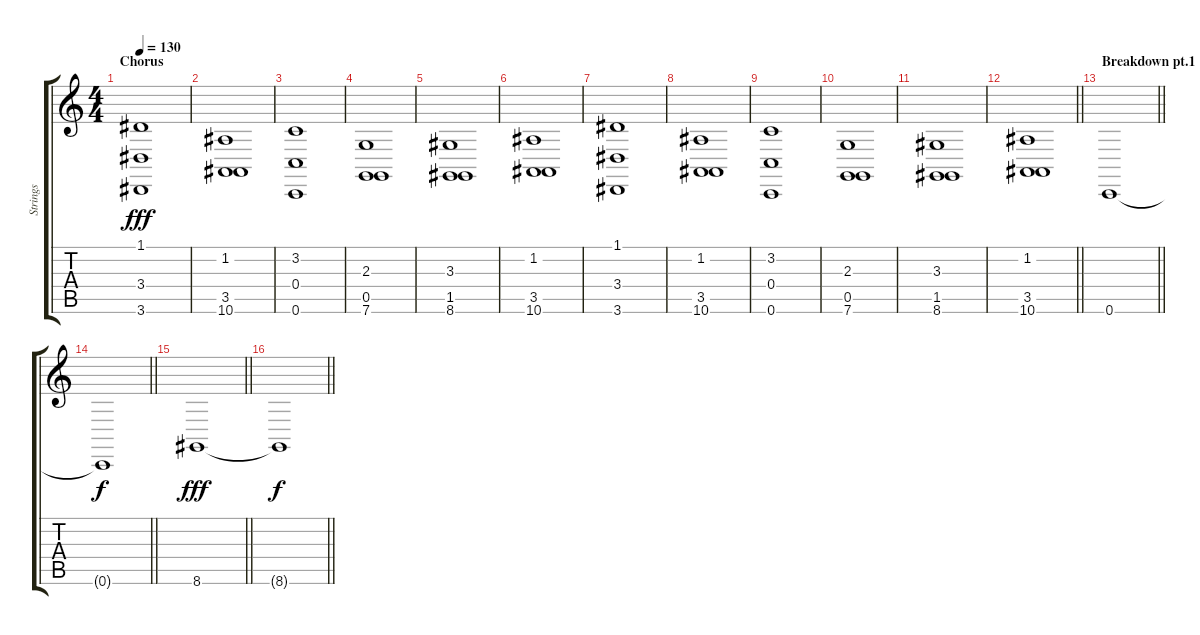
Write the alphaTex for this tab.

\track ("Strings" "Strings") {instrument synthstrings1}
\staff {score tabs}
\tuning (D4 A3 F3 C3 G2 C2) {hide}
\ts (4 4)
\section ("" "Chorus")
\tempo 130
\clef g2
\ks c
(1.1 3.4 3.6).1{dy fff} |
(1.2 3.5 10.6).1 |
(3.2 0.4 0.6).1 |
(2.3 0.5 7.6).1 |
(3.3 1.5 8.6).1 |
(1.2 3.5 10.6).1 |
(1.1 3.4 3.6).1 |
(1.2 3.5 10.6).1 |
(3.2 0.4 0.6).1 |
(2.3 0.5 7.6).1 |
(3.3 1.5 8.6).1 |
\barLineRight lightlight
(1.2 3.5 10.6).1 |
\section ("" "Breakdown pt.1")
\barLineRight lightlight
0.6.1 |
\barLineRight lightlight
0.6{t}.1{dy f} |
\barLineRight lightlight
8.6.1{dy fff} |
\barLineRight lightlight
8.6{t}.1{dy f}
